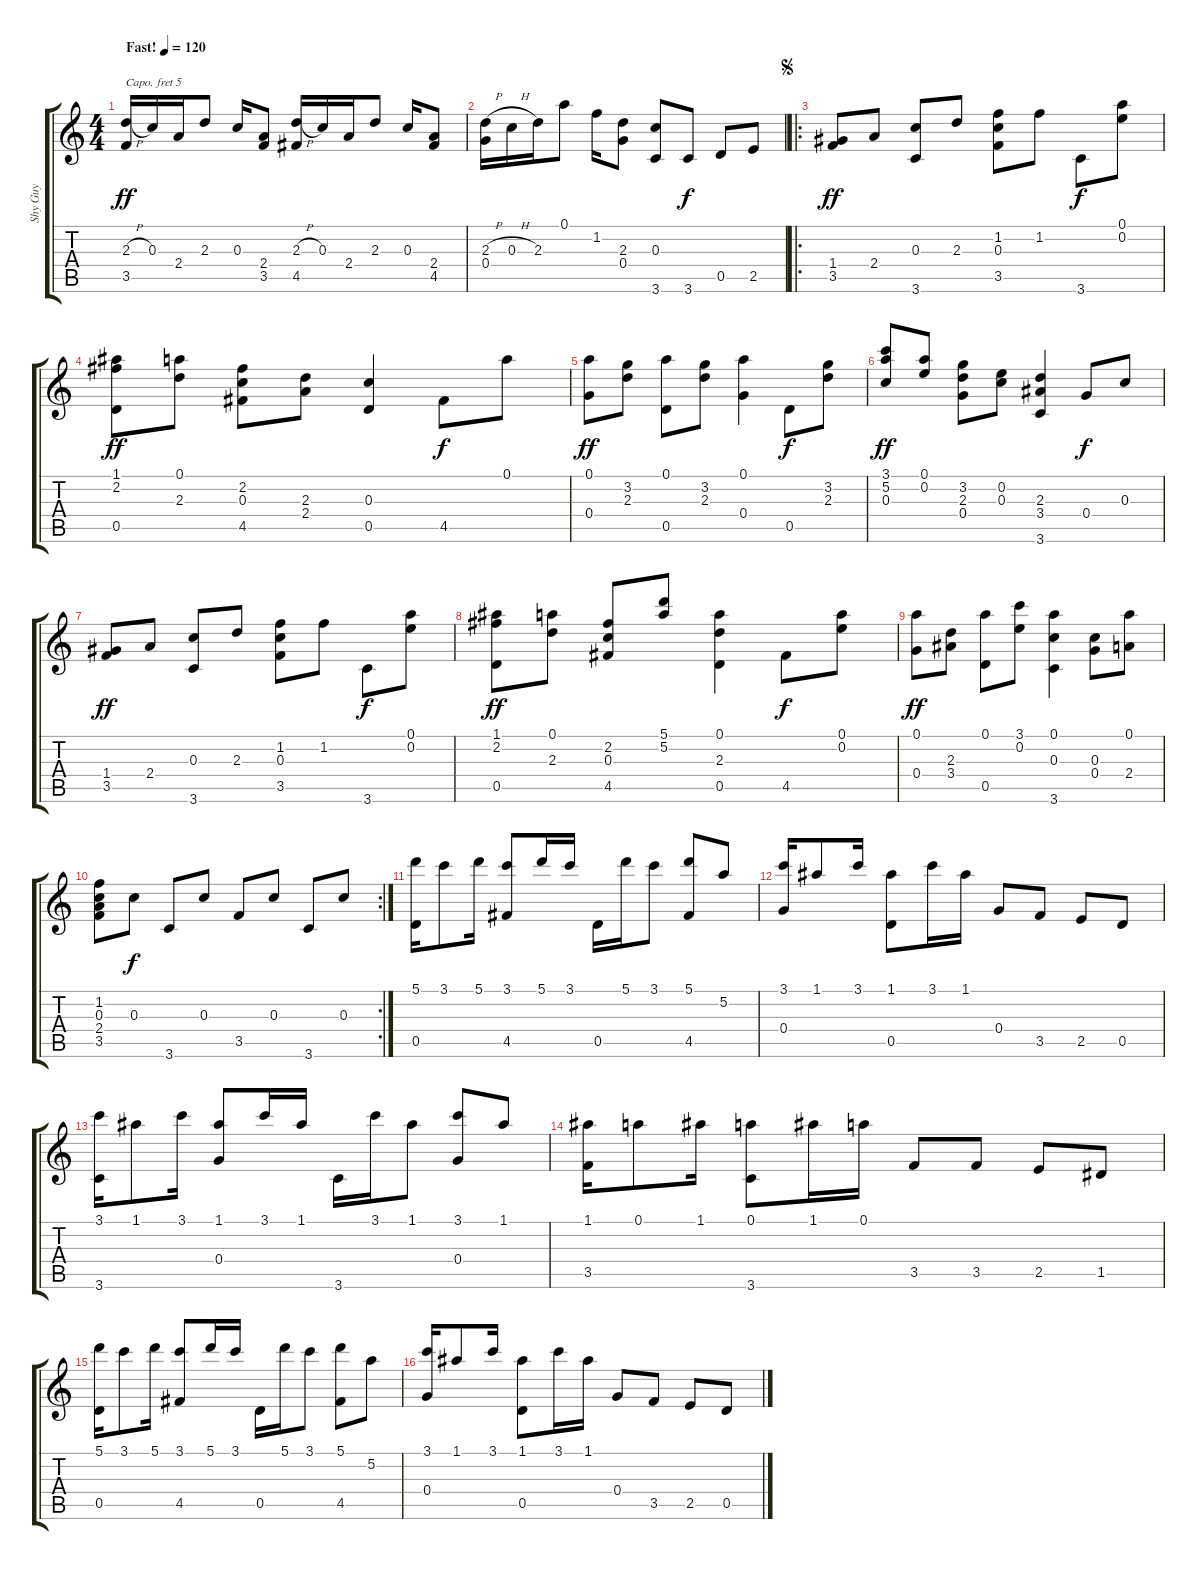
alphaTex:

\track ("Shy Guy" "Shy Guy") {instrument acousticguitarnylon}
\staff {score tabs}
\capo 5
\tuning (E4 B3 G3 D3 A2 E2) {hide}
\ts (4 4)
\tempo (120 "Fast!")
\clef g2
\ks c
(2.3{h} 3.5).16{dy ff instrument acousticguitarnylon} 0.3.16 2.4.16 2.3.8 0.3.16 (2.4 3.5).8 (2.3{h} 4.5).16 0.3.16 2.4.16 2.3.8 0.3.16 (2.4 4.5).8 |
(2.3{h} 0.4).16 0.3{h}.16 2.3.16 0.1.8 1.2.16 (2.3 0.4).8 (0.3 3.6).8 3.6.8{dy f} 0.5.8 2.5.8 |
\ro
\jump segno
(1.4 3.5).8{dy ff} 2.4.8 (0.3 3.6).8 2.3.8 (1.2 0.3 3.5).8 1.2.8 3.6.8{dy f} (0.1 0.2).8 |
(1.1 2.2 0.5).8{dy ff} (0.1 2.3).8 (2.2 0.3 4.5).8 (2.3 2.4).8 (0.3 0.5).4 4.5.8{dy f} 0.1.8 |
(0.1 0.4).8{dy ff} (3.2 2.3).8 (0.1 0.5).8 (3.2 2.3).8 (0.1 0.4).4 0.5.8{dy f} (3.2 2.3).8 |
(3.1 5.2 0.3).8{dy ff beam Up} (0.1 0.2).8{beam Up} (3.2 2.3 0.4).8 (0.2 0.3).8 (2.3 3.4 3.6).4 0.4.8{dy f} 0.3.8 |
(1.4 3.5).8{dy ff} 2.4.8 (0.3 3.6).8 2.3.8 (1.2 0.3 3.5).8 1.2.8 3.6.8{dy f} (0.1 0.2).8 |
(1.1 2.2 0.5).8{dy ff} (0.1 2.3).8 (2.2 0.3 4.5).8{beam Up} (5.1 5.2).8{beam Up} (0.1 2.3 0.5).4 4.5.8{dy f} (0.1 0.2).8 |
(0.1 0.4).8{dy ff} (2.3 3.4).8 (0.1 0.5).8 (3.1 0.2).8 (0.1 0.3 3.6).4 (0.3 0.4).8 (0.1 2.4).8 |
\rc 2
(1.2 0.3 2.4 3.5).8 0.3.8{dy f} 3.6.8 0.3.8 3.5.8 0.3.8 3.6.8 0.3.8 |
(5.1 0.5).16 3.1.8 5.1.16 (3.1 4.5).8{beam Up} 5.1.16{beam Up} 3.1.16{beam Up} 0.5.16 5.1.16 3.1.8 (5.1 4.5).8{beam Up} 5.2.8{beam Up} |
(3.1 0.4).16{beam Up} 1.1.8{beam Up} 3.1.16{beam Up} (1.1 0.5).8 3.1.16 1.1.16 0.4.8{beam Up} 3.5.8{beam Up} 2.5.8{beam Up} 0.5.8{beam Up} |
(3.1 3.6).16 1.1.8 3.1.16 (1.1 0.4).8{beam Up} 3.1.16{beam Up} 1.1.16{beam Up} 3.6.16 3.1.16 1.1.8 (3.1 0.4).8{beam Up} 1.1.8{beam Up} |
(1.1 3.5).16 0.1.8 1.1.16 (0.1 3.6).8 1.1.16 0.1.16 3.5.8 3.5.8 2.5.8 1.5.8 |
(5.1 0.5).16 3.1.8 5.1.16 (3.1 4.5).8{beam Up} 5.1.16{beam Up} 3.1.16{beam Up} 0.5.16 5.1.16 3.1.8 (5.1 4.5).8 5.2.8 |
(3.1 0.4).16{beam Up} 1.1.8{beam Up} 3.1.16{beam Up} (1.1 0.5).8 3.1.16 1.1.16 0.4.8 3.5.8 2.5.8 0.5.8
